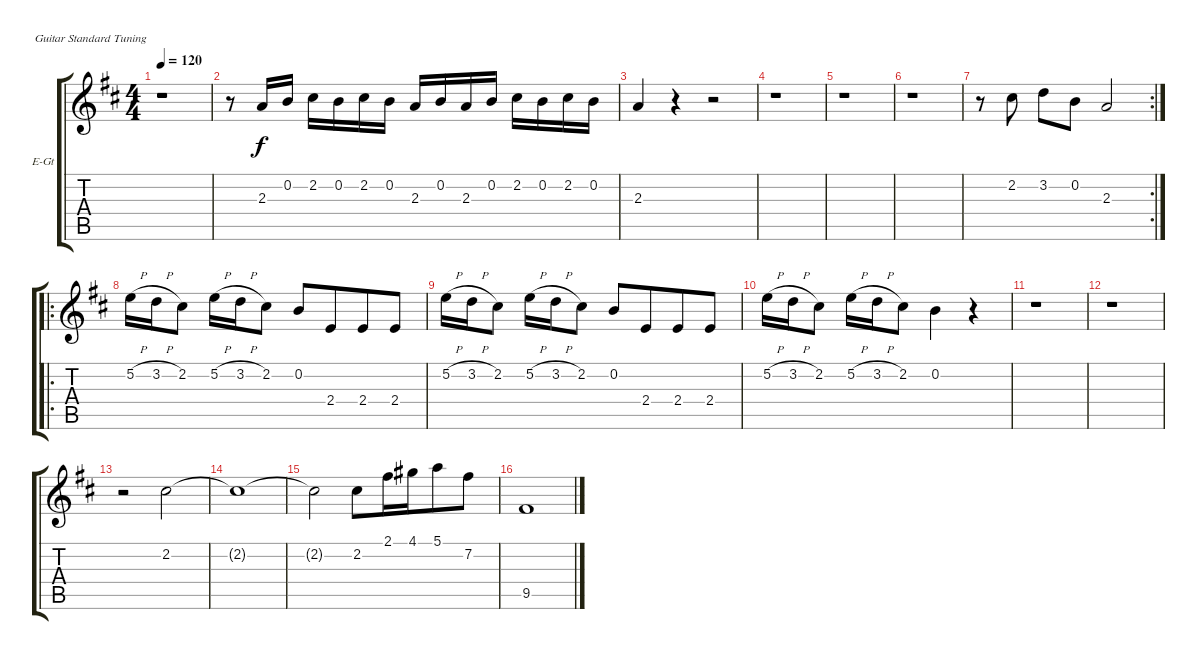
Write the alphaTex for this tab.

\defaultSystemsLayout 4
\bracketExtendMode groupsimilarinstruments
\firstSystemTrackNameOrientation horizontal
\otherSystemsTrackNameOrientation horizontal
\track ("Electric Guitar" "E-Gt") {instrument electricguitarclean}
\staff {score tabs}
\tuning (E4 B3 G3 D3 A2 E2)
\ts (4 4)
\tempo 120
\clef g2
\scale
0.333333
\ks d
r.1{dy f} |
\scale
0.333333 r.8 2.3.16 0.2.16 2.2.16 0.2.16 2.2.16 0.2.16 2.3.16 0.2.16 2.3.16 0.2.16 2.2.16 0.2.16 2.2.16 0.2.16 |
\scale
0.333333 2.3.4 r.4 r.2 |
\scale
0.333333 r.1 |
\scale
0.333333 r.1 |
\scale
0.303922 r.1 |
\rc 2
\scale
0.333333 r.8 2.2.8 3.2.8 0.2.8 2.3.2 |
\ro
\scale
0.362745 5.2{h}.16 3.2{h}.16 2.2.8 5.2{h}.16 3.2{h}.16 2.2.8 0.2.8{beam merge} 2.4.8{beam merge} 2.4.8{beam merge} 2.4.8 |
\scale
0.333333 5.2{h}.16 3.2{h}.16 2.2.8 5.2{h}.16 3.2{h}.16 2.2.8 0.2.8{beam merge} 2.4.8{beam merge} 2.4.8{beam merge} 2.4.8 |
\scale
0.333333 5.2{h}.16 3.2{h}.16 2.2.8 5.2{h}.16 3.2{h}.16 2.2.8 0.2.4 r.4 |
\scale
0.333333 r.1 |
\scale
0.333333 r.1 |
\scale
0.333333 r.2 2.2.2 |
\scale
0.333333 2.2{t}.1 |
\scale
0.333333 2.2{t}.2 2.2.8{beam merge} 2.1.16{beam merge} 4.1.16{beam merge} 5.1.8{beam merge} 7.2.8 |
\scale
0.333333 9.5.1
